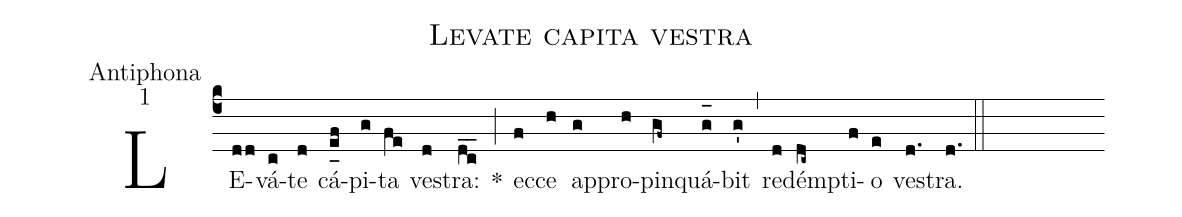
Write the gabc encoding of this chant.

name:Levate capita vestra;
office-part:Antiphona;
mode:1;
%%
(c4) LE(dd)vá(c)te(d) cá(e_[uh:l]f)pi(g)ta(fe) ve(d)stra:(dc__) *(;) ec(f)ce(h) ap(g)pro(h)pin(gf~)quá(g_[oh:h])bit(g') (,) red(d)ém(dc~)pti(f)o(e) ve(d.)stra.(d.) (::)

%<eu>E(h) u(h) o(g) u(f) a(gh) e.</eu>(g.) (::)
